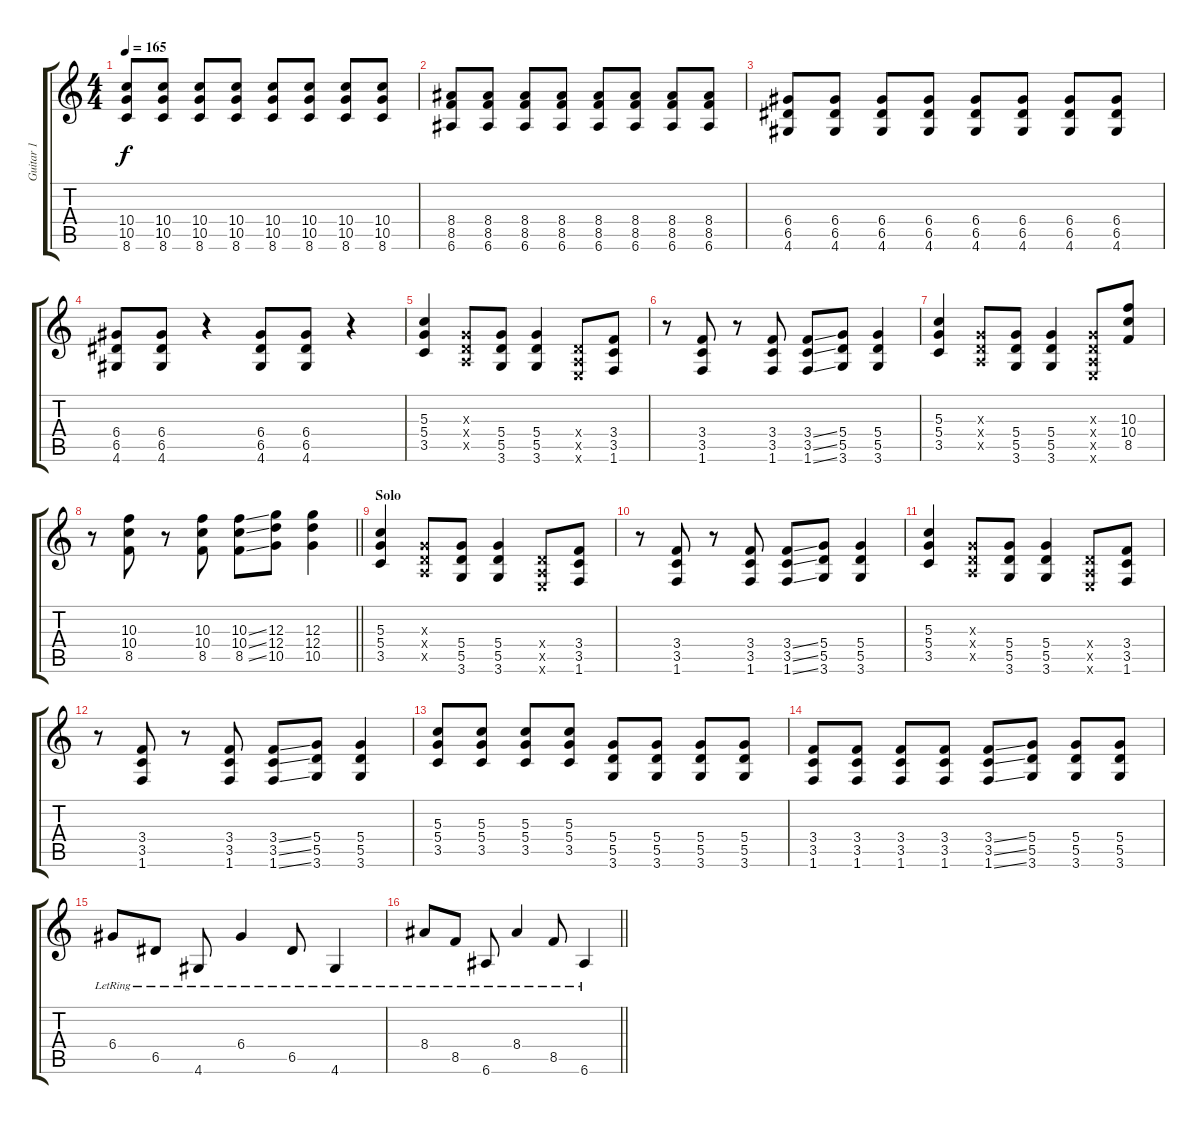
\track ("Guitar 1" "Guitar 1") {instrument distortionguitar}
\staff {score tabs}
\tuning (E4 B3 G3 D3 A2 E2) {hide}
\ts (4 4)
\tempo 165
\clef g2
\ks c
(10.4 10.5 8.6).8{dy f} (10.4 10.5 8.6).8 (10.4 10.5 8.6).8 (10.4 10.5 8.6).8 (10.4 10.5 8.6).8 (10.4 10.5 8.6).8 (10.4 10.5 8.6).8 (10.4 10.5 8.6).8 |
(8.4 8.5 6.6).8 (8.4 8.5 6.6).8 (8.4 8.5 6.6).8 (8.4 8.5 6.6).8 (8.4 8.5 6.6).8 (8.4 8.5 6.6).8 (8.4 8.5 6.6).8 (8.4 8.5 6.6).8 |
(6.4 6.5 4.6).8 (6.4 6.5 4.6).8 (6.4 6.5 4.6).8 (6.4 6.5 4.6).8 (6.4 6.5 4.6).8 (6.4 6.5 4.6).8 (6.4 6.5 4.6).8 (6.4 6.5 4.6).8 |
(6.4 6.5 4.6).8 (6.4 6.5 4.6).8 r.4 (6.4 6.5 4.6).8 (6.4 6.5 4.6).8 r.4 |
(5.3 5.4 3.5).4 (0.3{x} 0.4{x} 0.5{x}).8 (5.4 5.5 3.6).8 (5.4 5.5 3.6).4 (0.4{x} 0.5{x} 0.6{x}).8 (3.4 3.5 1.6).8 |
r.8 (3.4 3.5 1.6).8 r.8 (3.4 3.5 1.6).8 (3.4{ss} 3.5{ss} 1.6{ss}).8 (5.4 5.5 3.6).8 (5.4 5.5 3.6).4 |
(5.3 5.4 3.5).4 (0.3{x} 0.4{x} 0.5{x}).8 (5.4 5.5 3.6).8 (5.4 5.5 3.6).4 (0.3{x} 0.4{x} 0.5{x} 0.6{x}).8 (10.3 10.4 8.5).8 |
\barLineRight lightlight
r.8 (10.3 10.4 8.5).8 r.8 (10.3 10.4 8.5).8 (10.3{ss} 10.4{ss} 8.5{ss}).8 (12.3 12.4 10.5).8 (12.3 12.4 10.5).4 |
\section ("" "Solo")
(5.3 5.4 3.5).4 (0.3{x} 0.4{x} 0.5{x}).8 (5.4 5.5 3.6).8 (5.4 5.5 3.6).4 (0.4{x} 0.5{x} 0.6{x}).8 (3.4 3.5 1.6).8 |
r.8 (3.4 3.5 1.6).8 r.8 (3.4 3.5 1.6).8 (3.4{ss} 3.5{ss} 1.6{ss}).8 (5.4 5.5 3.6).8 (5.4 5.5 3.6).4 |
(5.3 5.4 3.5).4 (0.3{x} 0.4{x} 0.5{x}).8 (5.4 5.5 3.6).8 (5.4 5.5 3.6).4 (0.4{x} 0.5{x} 0.6{x}).8 (3.4 3.5 1.6).8 |
r.8 (3.4 3.5 1.6).8 r.8 (3.4 3.5 1.6).8 (3.4{ss} 3.5{ss} 1.6{ss}).8 (5.4 5.5 3.6).8 (5.4 5.5 3.6).4 |
(5.3 5.4 3.5).8 (5.3 5.4 3.5).8 (5.3 5.4 3.5).8 (5.3 5.4 3.5).8 (5.4 5.5 3.6).8 (5.4 5.5 3.6).8 (5.4 5.5 3.6).8 (5.4 5.5 3.6).8 |
(3.4 3.5 1.6).8 (3.4 3.5 1.6).8 (3.4 3.5 1.6).8 (3.4 3.5 1.6).8 (3.4{ss} 3.5{ss} 1.6{ss}).8{txt ""} (5.4 5.5 3.6).8 (5.4 5.5 3.6).8 (5.4 5.5 3.6).8 |
6.4{lr}.8 6.5{lr}.8 4.6{lr}.8 6.4{lr}.4 6.5{lr}.8 4.6{lr}.4 |
\barLineRight lightlight
8.4{lr}.8 8.5{lr}.8 6.6{lr}.8 8.4{lr}.4 8.5{lr}.8 6.6{lr}.4
